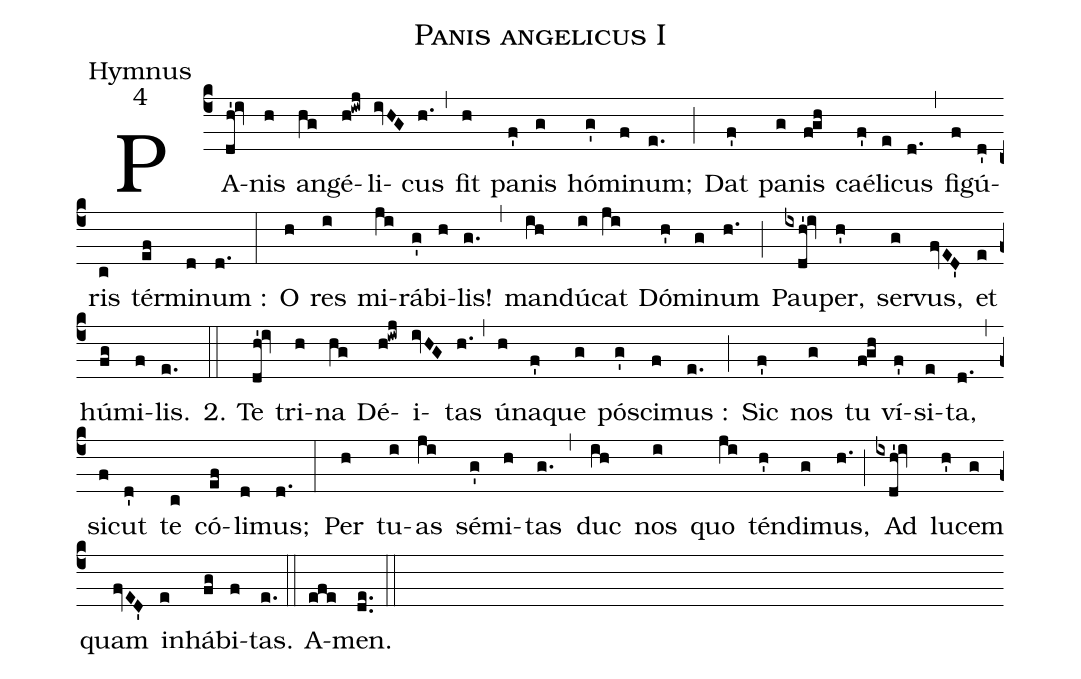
name:Panis angelicus I;
office-part:Hymnus;
mode:4;
%%
(c4) PA(dh'!iv)nis(h) an(hg)gé(h!iwj)li(ivHG)cus(h.) (,) fit(h) pa(f')nis(g) hó(g')mi(f)num;(e.) (;)
Dat(f') pa(g)nis(fgh) caé(f')li(e)cus(d.) (,) fi(f)gú(d')ris(c) tér(ef)mi(d)num :(d.) (:)
O(h) res(i) mi(ji)rá(g')bi(h)lis!(g.) (,) man(ih)dú(i)cat(ji) Dó(h')mi(g)num(h.) (;)
Pau(ixdh'!iv)per,(h') ser(g)vus,(fvED') et(e) hú(fg)mi(f)lis.(e.) (::)
2. Te(dh'!iv) tri(h)na(hg) Dé(h!iwj)i(ivHG)tas(h.) (,) ú(h)na(f')que(g) pó(g')sci(f)mus :(e.) (;)
Sic(f') nos(g) tu(fgh) ví(f')si(e)ta,(d.) (,) sic(f)ut(d') te(c) có(ef)li(d)mus;(d.) (:)
Per(h) tu(i)as(ji) sé(g')mi(h)tas(g.) (,) duc(ih) nos(i) quo(ji) tén(h')di(g)mus,(h.) (;)
Ad(ixdh'!iv) lu(h')cem(g) quam(fvED') in(e)há(fg)bi(f)tas.(e.) (::)
A(efe)men.(de..) (::)
